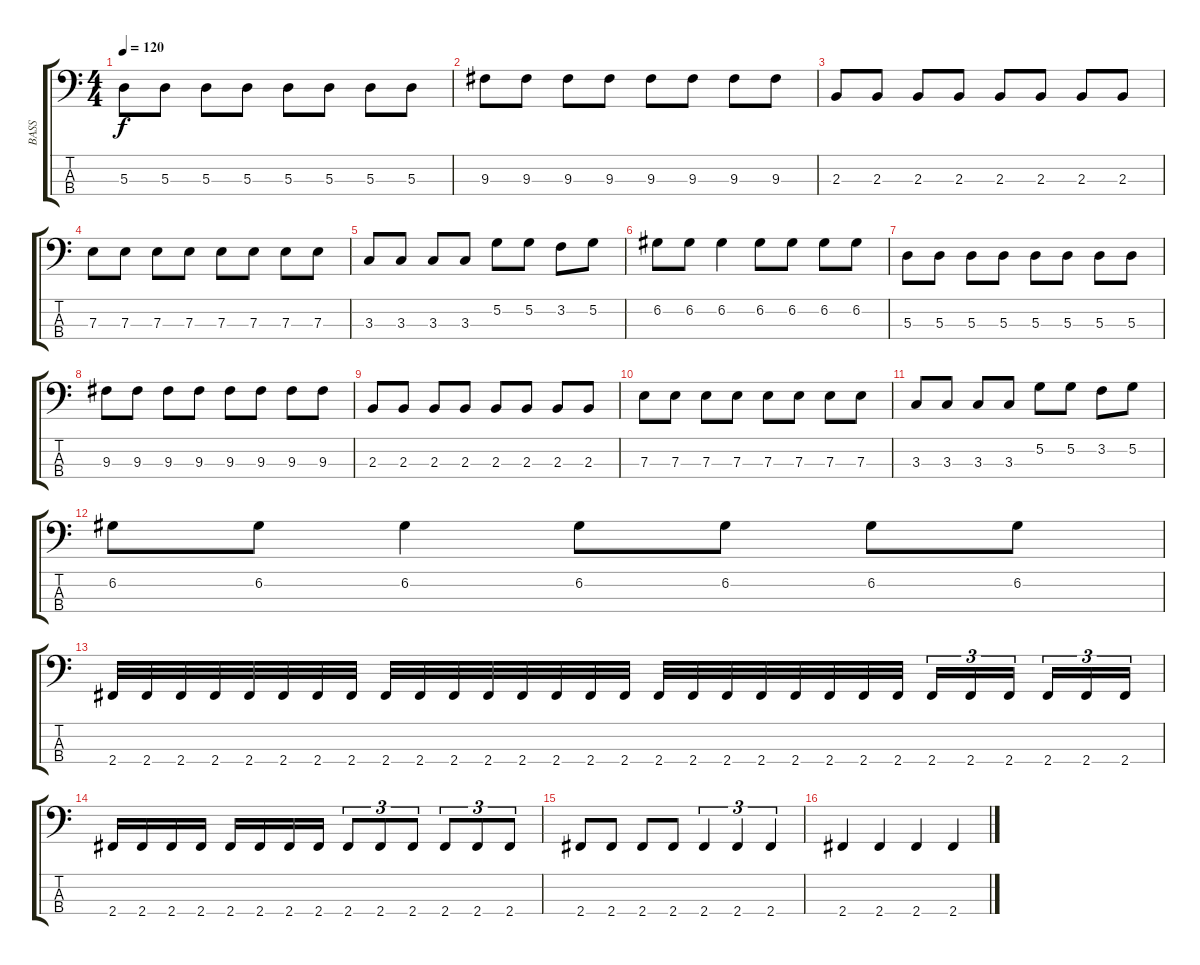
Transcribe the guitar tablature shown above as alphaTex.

\track ("BASS" "BASS") {instrument electricbasspick}
\staff {score tabs}
\tuning (G2 D2 A1 E1) {hide}
\ts (4 4)
\tempo 120
\clef f4
\ks c
5.3.8{dy f} 5.3.8 5.3.8 5.3.8 5.3.8 5.3.8 5.3.8 5.3.8 |
9.3.8 9.3.8 9.3.8 9.3.8 9.3.8 9.3.8 9.3.8 9.3.8 |
2.3.8 2.3.8 2.3.8 2.3.8 2.3.8 2.3.8 2.3.8 2.3.8 |
7.3.8 7.3.8 7.3.8 7.3.8 7.3.8 7.3.8 7.3.8 7.3.8 |
3.3.8 3.3.8 3.3.8 3.3.8 5.2.8 5.2.8 3.2.8 5.2.8 |
6.2.8 6.2.8 6.2.4 6.2.8 6.2.8 6.2.8 6.2.8 |
5.3.8 5.3.8 5.3.8 5.3.8 5.3.8 5.3.8 5.3.8 5.3.8 |
9.3.8 9.3.8 9.3.8 9.3.8 9.3.8 9.3.8 9.3.8 9.3.8 |
2.3.8 2.3.8 2.3.8 2.3.8 2.3.8 2.3.8 2.3.8 2.3.8 |
7.3.8 7.3.8 7.3.8 7.3.8 7.3.8 7.3.8 7.3.8 7.3.8 |
3.3.8 3.3.8 3.3.8 3.3.8 5.2.8 5.2.8 3.2.8 5.2.8 |
6.2.8 6.2.8 6.2.4 6.2.8 6.2.8 6.2.8 6.2.8 |
2.4.32 2.4.32 2.4.32 2.4.32 2.4.32 2.4.32 2.4.32 2.4.32 2.4.32 2.4.32 2.4.32 2.4.32 2.4.32 2.4.32 2.4.32 2.4.32 2.4.32 2.4.32 2.4.32 2.4.32 2.4.32 2.4.32 2.4.32 2.4.32 2.4.16{tu (3 2)} 2.4.16{tu (3 2)} 2.4.16{tu (3 2)} 2.4.16{tu (3 2)} 2.4.16{tu (3 2)} 2.4.16{tu (3 2)} |
2.4.16 2.4.16 2.4.16 2.4.16 2.4.16 2.4.16 2.4.16 2.4.16 2.4.8{tu (3 2)} 2.4.8{tu (3 2)} 2.4.8{tu (3 2)} 2.4.8{tu (3 2)} 2.4.8{tu (3 2)} 2.4.8{tu (3 2)} |
2.4.8 2.4.8 2.4.8 2.4.8 2.4.4{tu (3 2)} 2.4.4{tu (3 2)} 2.4.4{tu (3 2)} |
2.4.4 2.4.4 2.4.4 2.4.4
